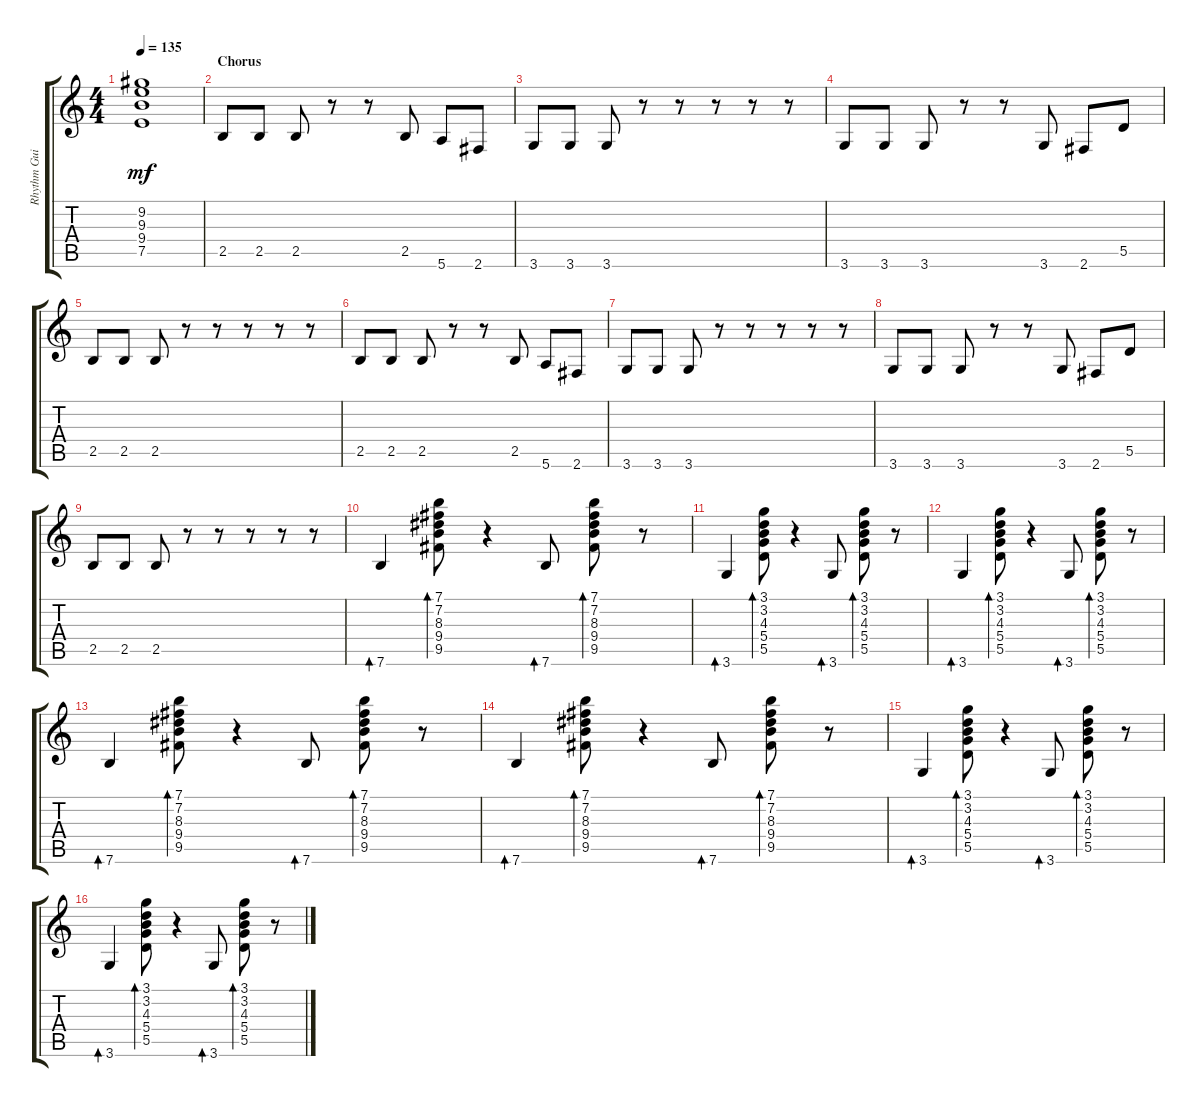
\track ("Rhythm Guitar" "Rhythm Gui") {instrument overdrivenguitar}
\staff {score tabs}
\tuning (E4 B3 G3 D3 A2 E2) {hide}
\ts (4 4)
\tempo 135
\clef g2
\ks c
(9.2{t} 9.3{t} 9.4{t} 7.5{t}).1{dy mf} |
\section ("" "Chorus")
2.5.8 2.5.8 2.5.8 r.8 r.8 2.5.8 5.6.8 2.6.8 |
3.6.8 3.6.8 3.6.8 r.8 r.8 r.8 r.8 r.8 |
3.6.8 3.6.8 3.6.8 r.8 r.8 3.6.8 2.6.8 5.5.8 |
2.5.8 2.5.8 2.5.8 r.8 r.8 r.8 r.8 r.8 |
2.5.8 2.5.8 2.5.8 r.8 r.8 2.5.8 5.6.8 2.6.8 |
3.6.8 3.6.8 3.6.8 r.8 r.8 r.8 r.8 r.8 |
3.6.8 3.6.8 3.6.8 r.8 r.8 3.6.8 2.6.8 5.5.8 |
2.5.8 2.5.8 2.5.8 r.8 r.8 r.8 r.8 r.8 |
7.6.4{bd 30} (7.1 7.2 8.3 9.4 9.5).8{bd 30} r.4 7.6.8{bd 30} (7.1 7.2 8.3 9.4 9.5).8{bd 30} r.8 |
3.6.4{bd 30} (3.1 3.2 4.3 5.4 5.5).8{bd 30} r.4 3.6.8{bd 30} (3.1 3.2 4.3 5.4 5.5).8{bd 30} r.8 |
3.6.4{bd 30} (3.1 3.2 4.3 5.4 5.5).8{bd 30} r.4 3.6.8{bd 30} (3.1 3.2 4.3 5.4 5.5).8{bd 30} r.8 |
7.6.4{bd 30} (7.1 7.2 8.3 9.4 9.5).8{bd 30} r.4 7.6.8{bd 30} (7.1 7.2 8.3 9.4 9.5).8{bd 30} r.8 |
7.6.4{bd 30} (7.1 7.2 8.3 9.4 9.5).8{bd 30} r.4 7.6.8{bd 30} (7.1 7.2 8.3 9.4 9.5).8{bd 30} r.8 |
3.6.4{bd 30} (3.1 3.2 4.3 5.4 5.5).8{bd 30} r.4 3.6.8{bd 30} (3.1 3.2 4.3 5.4 5.5).8{bd 30} r.8 |
3.6.4{bd 30} (3.1 3.2 4.3 5.4 5.5).8{bd 30} r.4 3.6.8{bd 30} (3.1 3.2 4.3 5.4 5.5).8{bd 30} r.8
